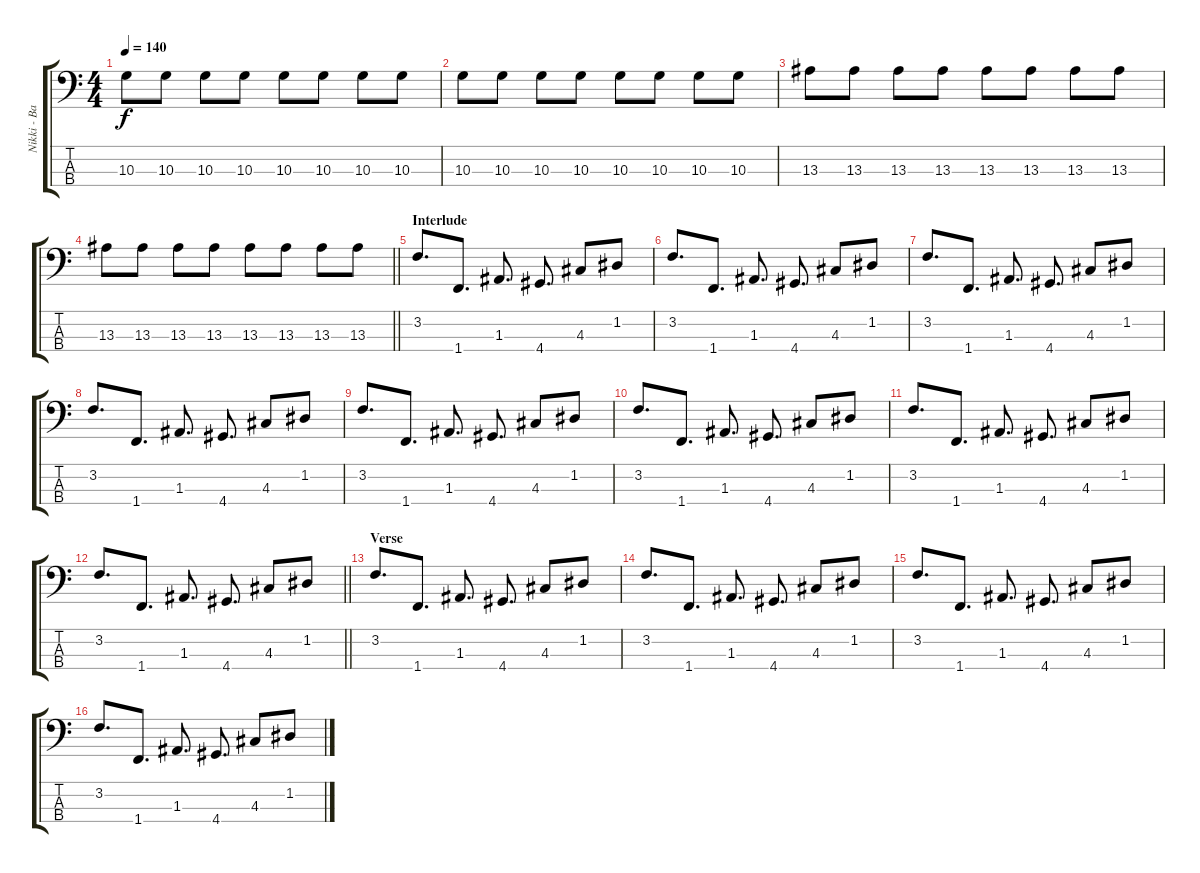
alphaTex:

\track ("Nikki - Bass" "Nikki - Ba") {instrument electricbassfinger}
\staff {score tabs}
\tuning (G2 D2 A1 E1) {hide}
\ts (4 4)
\tempo 140
\clef f4
\ks c
10.3.8{dy f} 10.3.8 10.3.8 10.3.8 10.3.8 10.3.8 10.3.8 10.3.8 |
10.3.8 10.3.8 10.3.8 10.3.8 10.3.8 10.3.8 10.3.8 10.3.8 |
13.3.8 13.3.8 13.3.8 13.3.8 13.3.8 13.3.8 13.3.8 13.3.8 |
\barLineRight lightlight
13.3.8 13.3.8 13.3.8 13.3.8 13.3.8 13.3.8 13.3.8 13.3.8 |
\section ("" "Interlude")
3.2.8{d} 1.4.8{d} 1.3.8{d} 4.4.8{d} 4.3.8 1.2.8 |
3.2.8{d} 1.4.8{d} 1.3.8{d} 4.4.8{d} 4.3.8 1.2.8 |
3.2.8{d} 1.4.8{d} 1.3.8{d} 4.4.8{d} 4.3.8 1.2.8 |
3.2.8{d} 1.4.8{d} 1.3.8{d} 4.4.8{d} 4.3.8 1.2.8 |
3.2.8{d} 1.4.8{d} 1.3.8{d} 4.4.8{d} 4.3.8 1.2.8 |
3.2.8{d} 1.4.8{d} 1.3.8{d} 4.4.8{d} 4.3.8 1.2.8 |
3.2.8{d} 1.4.8{d} 1.3.8{d} 4.4.8{d} 4.3.8 1.2.8 |
\barLineRight lightlight
3.2.8{d} 1.4.8{d} 1.3.8{d} 4.4.8{d} 4.3.8 1.2.8 |
\section ("" "Verse")
3.2.8{d} 1.4.8{d} 1.3.8{d} 4.4.8{d} 4.3.8 1.2.8 |
3.2.8{d} 1.4.8{d} 1.3.8{d} 4.4.8{d} 4.3.8 1.2.8 |
3.2.8{d} 1.4.8{d} 1.3.8{d} 4.4.8{d} 4.3.8 1.2.8 |
3.2.8{d} 1.4.8{d} 1.3.8{d} 4.4.8{d} 4.3.8 1.2.8
